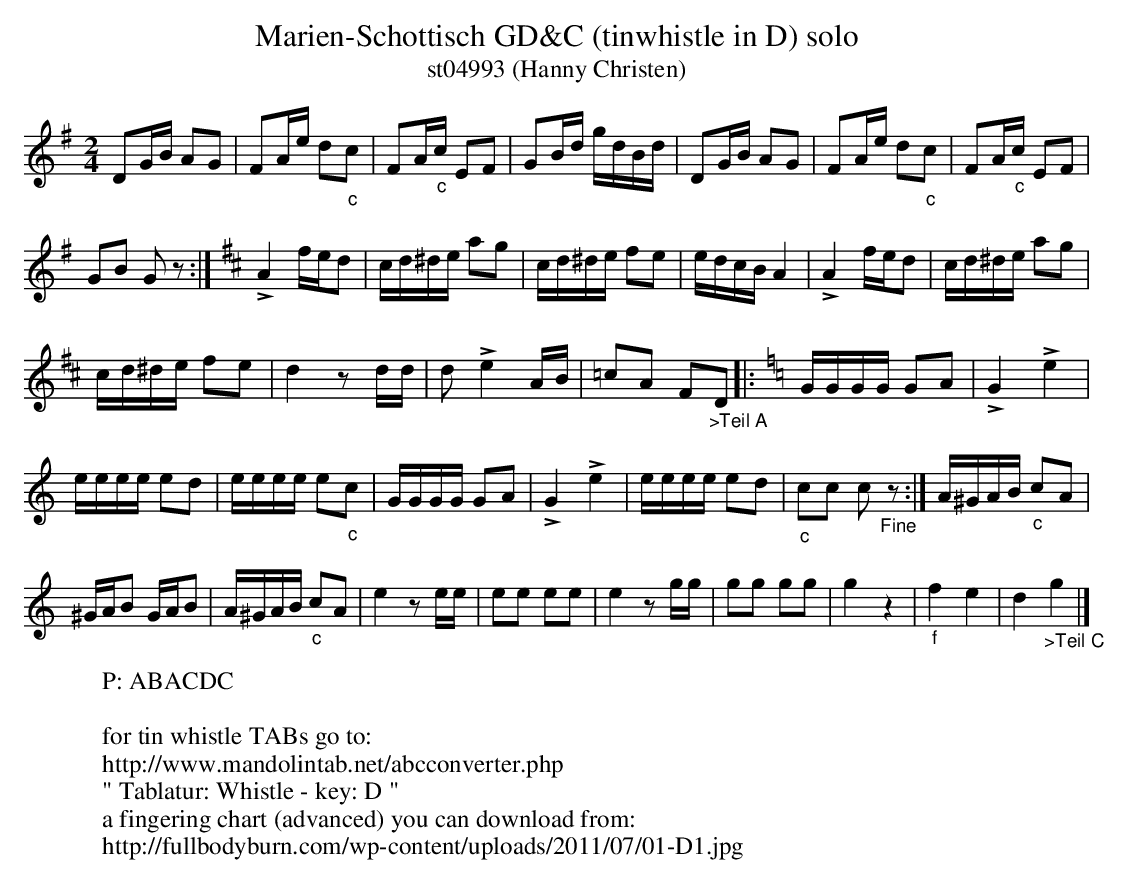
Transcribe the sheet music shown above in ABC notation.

X:1
T:Marien-Schottisch GD&C (tinwhistle in D) solo
T:st04993 (Hanny Christen)
M:2/4
L:1/16
K:G transpose=12
D2GB A2G2 | F2Ae d2"_c"c2 | F2A"_c"c E2F2 | G2Bd gdBd | D2GB A2G2 | F2Ae d2"_c"c2 | F2A"_c"c E2F2 |
G2B2 G2z2 :| [K:D] !>!A4 fed2 | cd^de a2g2 | cd^de f2e2 | edcBA4 | !>!A4 fed2 | cd^de a2g2 |
cd^de f2e2 | d4z2dd | d2!>!e4AB | =c2A2 F2"_>Teil A"D2 |: [K:C] GGGG G2A2 | !>!G4!>!e4 |
eeee e2d2 | eeee e2"_c"c2 | GGGG G2A2 | !>!G4!>!e4 | eeee e2d2 | "_c"c2c2 c2"_Fine"z2 :| A^GAB "_c"c2A2 |
^GAB2 GAB2 | A^GAB "_c"c2A2 | e4z2ee | e2e2 e2e2 | e4z2gg | g2g2 g2g2 | g4z4 | "_f"f4e4 | d4"_>Teil C"g4 |]
W:P: ABACDC
W:
W:for tin whistle TABs go to:
W:http://www.mandolintab.net/abcconverter.php
W:" Tablatur: Whistle - key: D "
W:a fingering chart (advanced) you can download from:
W:http://fullbodyburn.com/wp-content/uploads/2011/07/01-D1.jpg
